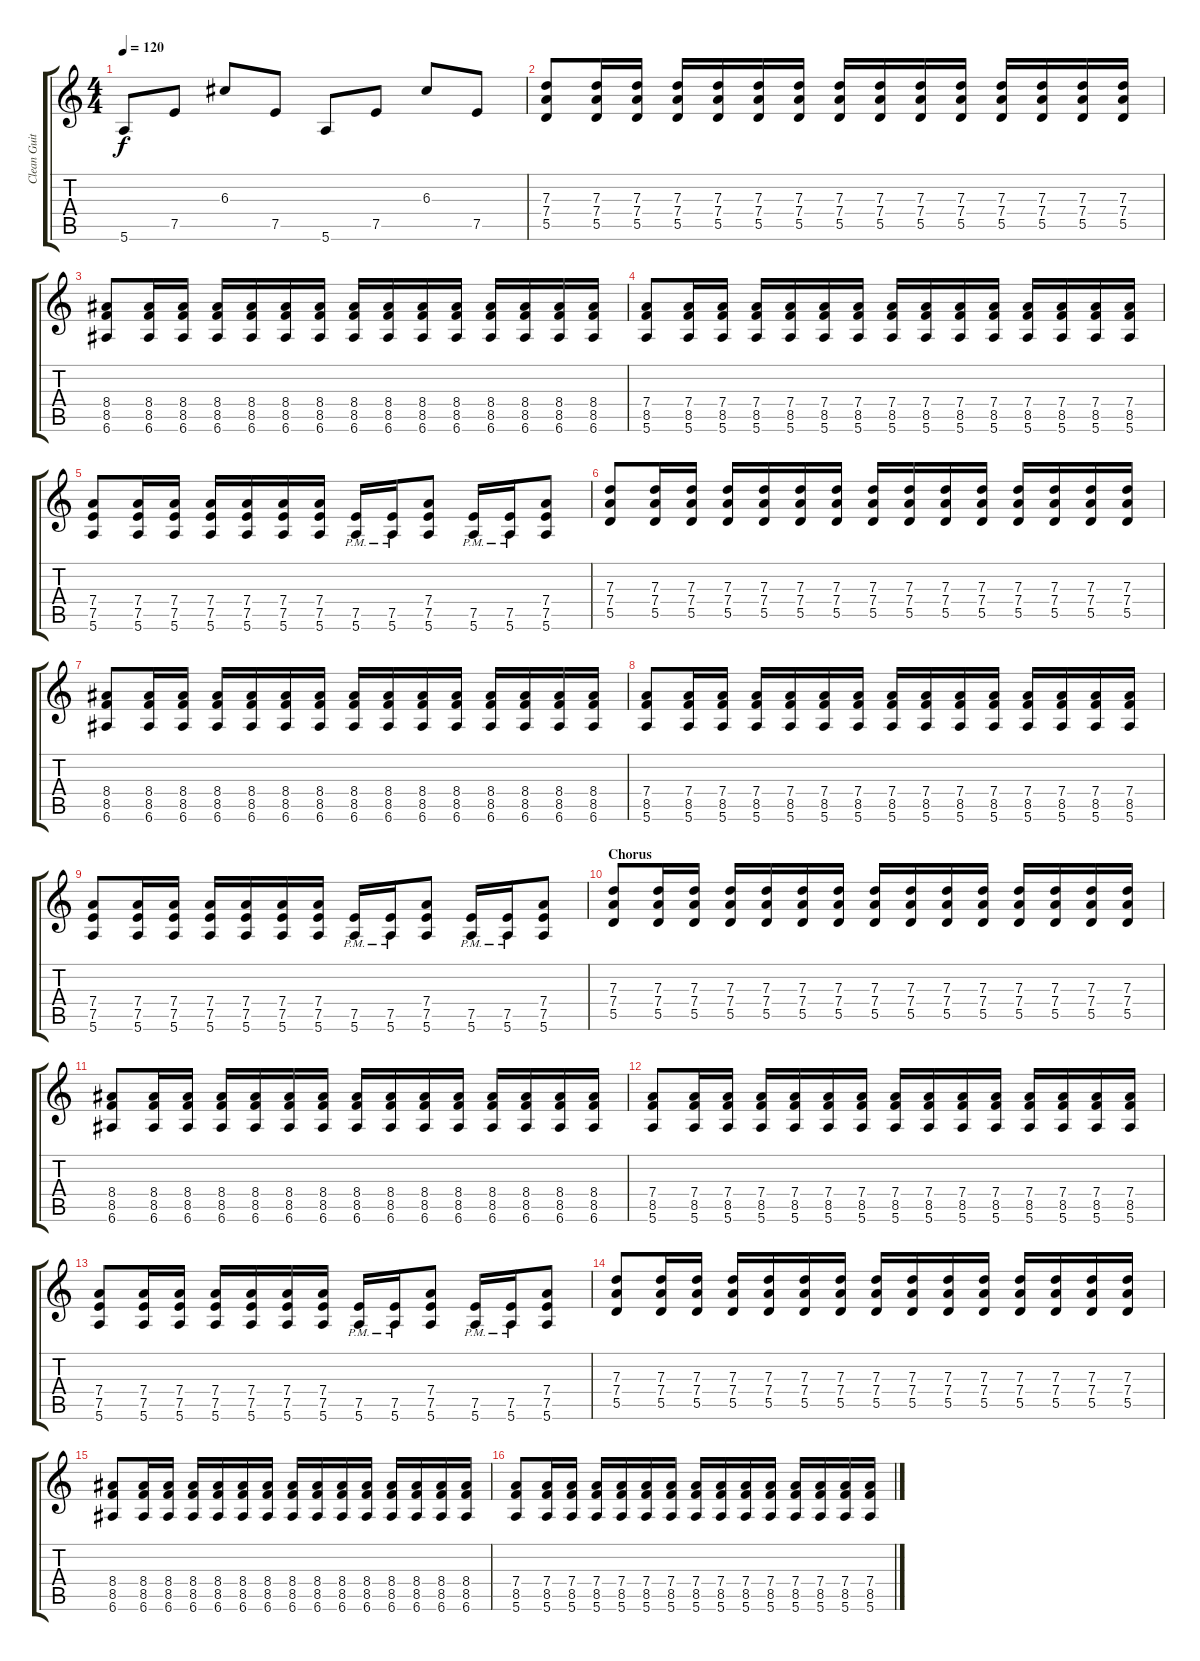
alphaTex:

\track ("Clean Guitar" "Clean Guit") {instrument acousticguitarsteel}
\staff {score tabs}
\tuning (E4 B3 G3 D3 A2 E2) {hide}
\ts (4 4)
\tempo 120
\clef g2
\ks c
5.6.8{dy f} 7.5.8 6.3.8 7.5.8 5.6.8 7.5.8 6.3.8 7.5.8 |
(7.3 7.4 5.5).8 (7.3 7.4 5.5).16 (7.3 7.4 5.5).16 (7.3 7.4 5.5).16 (7.3 7.4 5.5).16 (7.3 7.4 5.5).16 (7.3 7.4 5.5).16 (7.3 7.4 5.5).16 (7.3 7.4 5.5).16 (7.3 7.4 5.5).16 (7.3 7.4 5.5).16 (7.3 7.4 5.5).16 (7.3 7.4 5.5).16 (7.3 7.4 5.5).16 (7.3 7.4 5.5).16 |
(8.4 8.5 6.6).8 (8.4 8.5 6.6).16 (8.4 8.5 6.6).16 (8.4 8.5 6.6).16 (8.4 8.5 6.6).16 (8.4 8.5 6.6).16 (8.4 8.5 6.6).16 (8.4 8.5 6.6).16 (8.4 8.5 6.6).16 (8.4 8.5 6.6).16 (8.4 8.5 6.6).16 (8.4 8.5 6.6).16 (8.4 8.5 6.6).16 (8.4 8.5 6.6).16 (8.4 8.5 6.6).16 |
(7.4 8.5 5.6).8 (7.4 8.5 5.6).16 (7.4 8.5 5.6).16 (7.4 8.5 5.6).16 (7.4 8.5 5.6).16 (7.4 8.5 5.6).16 (7.4 8.5 5.6).16 (7.4 8.5 5.6).16 (7.4 8.5 5.6).16 (7.4 8.5 5.6).16 (7.4 8.5 5.6).16 (7.4 8.5 5.6).16 (7.4 8.5 5.6).16 (7.4 8.5 5.6).16 (7.4 8.5 5.6).16 |
(7.4 7.5 5.6).8 (7.4 7.5 5.6).16 (7.4 7.5 5.6).16 (7.4 7.5 5.6).16 (7.4 7.5 5.6).16 (7.4 7.5 5.6).16 (7.4 7.5 5.6).16 (7.5{pm} 5.6{pm}).16 (7.5{pm} 5.6{pm}).16 (7.4 7.5 5.6).8 (7.5{pm} 5.6{pm}).16 (7.5{pm} 5.6{pm}).16 (7.4 7.5 5.6).8 |
(7.3 7.4 5.5).8 (7.3 7.4 5.5).16 (7.3 7.4 5.5).16 (7.3 7.4 5.5).16 (7.3 7.4 5.5).16 (7.3 7.4 5.5).16 (7.3 7.4 5.5).16 (7.3 7.4 5.5).16 (7.3 7.4 5.5).16 (7.3 7.4 5.5).16 (7.3 7.4 5.5).16 (7.3 7.4 5.5).16 (7.3 7.4 5.5).16 (7.3 7.4 5.5).16 (7.3 7.4 5.5).16 |
(8.4 8.5 6.6).8 (8.4 8.5 6.6).16 (8.4 8.5 6.6).16 (8.4 8.5 6.6).16 (8.4 8.5 6.6).16 (8.4 8.5 6.6).16 (8.4 8.5 6.6).16 (8.4 8.5 6.6).16 (8.4 8.5 6.6).16 (8.4 8.5 6.6).16 (8.4 8.5 6.6).16 (8.4 8.5 6.6).16 (8.4 8.5 6.6).16 (8.4 8.5 6.6).16 (8.4 8.5 6.6).16 |
(7.4 8.5 5.6).8 (7.4 8.5 5.6).16 (7.4 8.5 5.6).16 (7.4 8.5 5.6).16 (7.4 8.5 5.6).16 (7.4 8.5 5.6).16 (7.4 8.5 5.6).16 (7.4 8.5 5.6).16 (7.4 8.5 5.6).16 (7.4 8.5 5.6).16 (7.4 8.5 5.6).16 (7.4 8.5 5.6).16 (7.4 8.5 5.6).16 (7.4 8.5 5.6).16 (7.4 8.5 5.6).16 |
(7.4 7.5 5.6).8 (7.4 7.5 5.6).16 (7.4 7.5 5.6).16 (7.4 7.5 5.6).16 (7.4 7.5 5.6).16 (7.4 7.5 5.6).16 (7.4 7.5 5.6).16 (7.5{pm} 5.6{pm}).16 (7.5{pm} 5.6{pm}).16 (7.4 7.5 5.6).8 (7.5{pm} 5.6{pm}).16 (7.5{pm} 5.6{pm}).16 (7.4 7.5 5.6).8 |
\section ("" "Chorus")
(7.3 7.4 5.5).8 (7.3 7.4 5.5).16 (7.3 7.4 5.5).16 (7.3 7.4 5.5).16 (7.3 7.4 5.5).16 (7.3 7.4 5.5).16 (7.3 7.4 5.5).16 (7.3 7.4 5.5).16 (7.3 7.4 5.5).16 (7.3 7.4 5.5).16 (7.3 7.4 5.5).16 (7.3 7.4 5.5).16 (7.3 7.4 5.5).16 (7.3 7.4 5.5).16 (7.3 7.4 5.5).16 |
(8.4 8.5 6.6).8 (8.4 8.5 6.6).16 (8.4 8.5 6.6).16 (8.4 8.5 6.6).16 (8.4 8.5 6.6).16 (8.4 8.5 6.6).16 (8.4 8.5 6.6).16 (8.4 8.5 6.6).16 (8.4 8.5 6.6).16 (8.4 8.5 6.6).16 (8.4 8.5 6.6).16 (8.4 8.5 6.6).16 (8.4 8.5 6.6).16 (8.4 8.5 6.6).16 (8.4 8.5 6.6).16 |
(7.4 8.5 5.6).8 (7.4 8.5 5.6).16 (7.4 8.5 5.6).16 (7.4 8.5 5.6).16 (7.4 8.5 5.6).16 (7.4 8.5 5.6).16 (7.4 8.5 5.6).16 (7.4 8.5 5.6).16 (7.4 8.5 5.6).16 (7.4 8.5 5.6).16 (7.4 8.5 5.6).16 (7.4 8.5 5.6).16 (7.4 8.5 5.6).16 (7.4 8.5 5.6).16 (7.4 8.5 5.6).16 |
(7.4 7.5 5.6).8 (7.4 7.5 5.6).16 (7.4 7.5 5.6).16 (7.4 7.5 5.6).16 (7.4 7.5 5.6).16 (7.4 7.5 5.6).16 (7.4 7.5 5.6).16 (7.5{pm} 5.6{pm}).16 (7.5{pm} 5.6{pm}).16 (7.4 7.5 5.6).8 (7.5{pm} 5.6{pm}).16 (7.5{pm} 5.6{pm}).16 (7.4 7.5 5.6).8 |
(7.3 7.4 5.5).8 (7.3 7.4 5.5).16 (7.3 7.4 5.5).16 (7.3 7.4 5.5).16 (7.3 7.4 5.5).16 (7.3 7.4 5.5).16 (7.3 7.4 5.5).16 (7.3 7.4 5.5).16 (7.3 7.4 5.5).16 (7.3 7.4 5.5).16 (7.3 7.4 5.5).16 (7.3 7.4 5.5).16 (7.3 7.4 5.5).16 (7.3 7.4 5.5).16 (7.3 7.4 5.5).16 |
(8.4 8.5 6.6).8 (8.4 8.5 6.6).16 (8.4 8.5 6.6).16 (8.4 8.5 6.6).16 (8.4 8.5 6.6).16 (8.4 8.5 6.6).16 (8.4 8.5 6.6).16 (8.4 8.5 6.6).16 (8.4 8.5 6.6).16 (8.4 8.5 6.6).16 (8.4 8.5 6.6).16 (8.4 8.5 6.6).16 (8.4 8.5 6.6).16 (8.4 8.5 6.6).16 (8.4 8.5 6.6).16 |
(7.4 8.5 5.6).8 (7.4 8.5 5.6).16 (7.4 8.5 5.6).16 (7.4 8.5 5.6).16 (7.4 8.5 5.6).16 (7.4 8.5 5.6).16 (7.4 8.5 5.6).16 (7.4 8.5 5.6).16 (7.4 8.5 5.6).16 (7.4 8.5 5.6).16 (7.4 8.5 5.6).16 (7.4 8.5 5.6).16 (7.4 8.5 5.6).16 (7.4 8.5 5.6).16 (7.4 8.5 5.6).16
